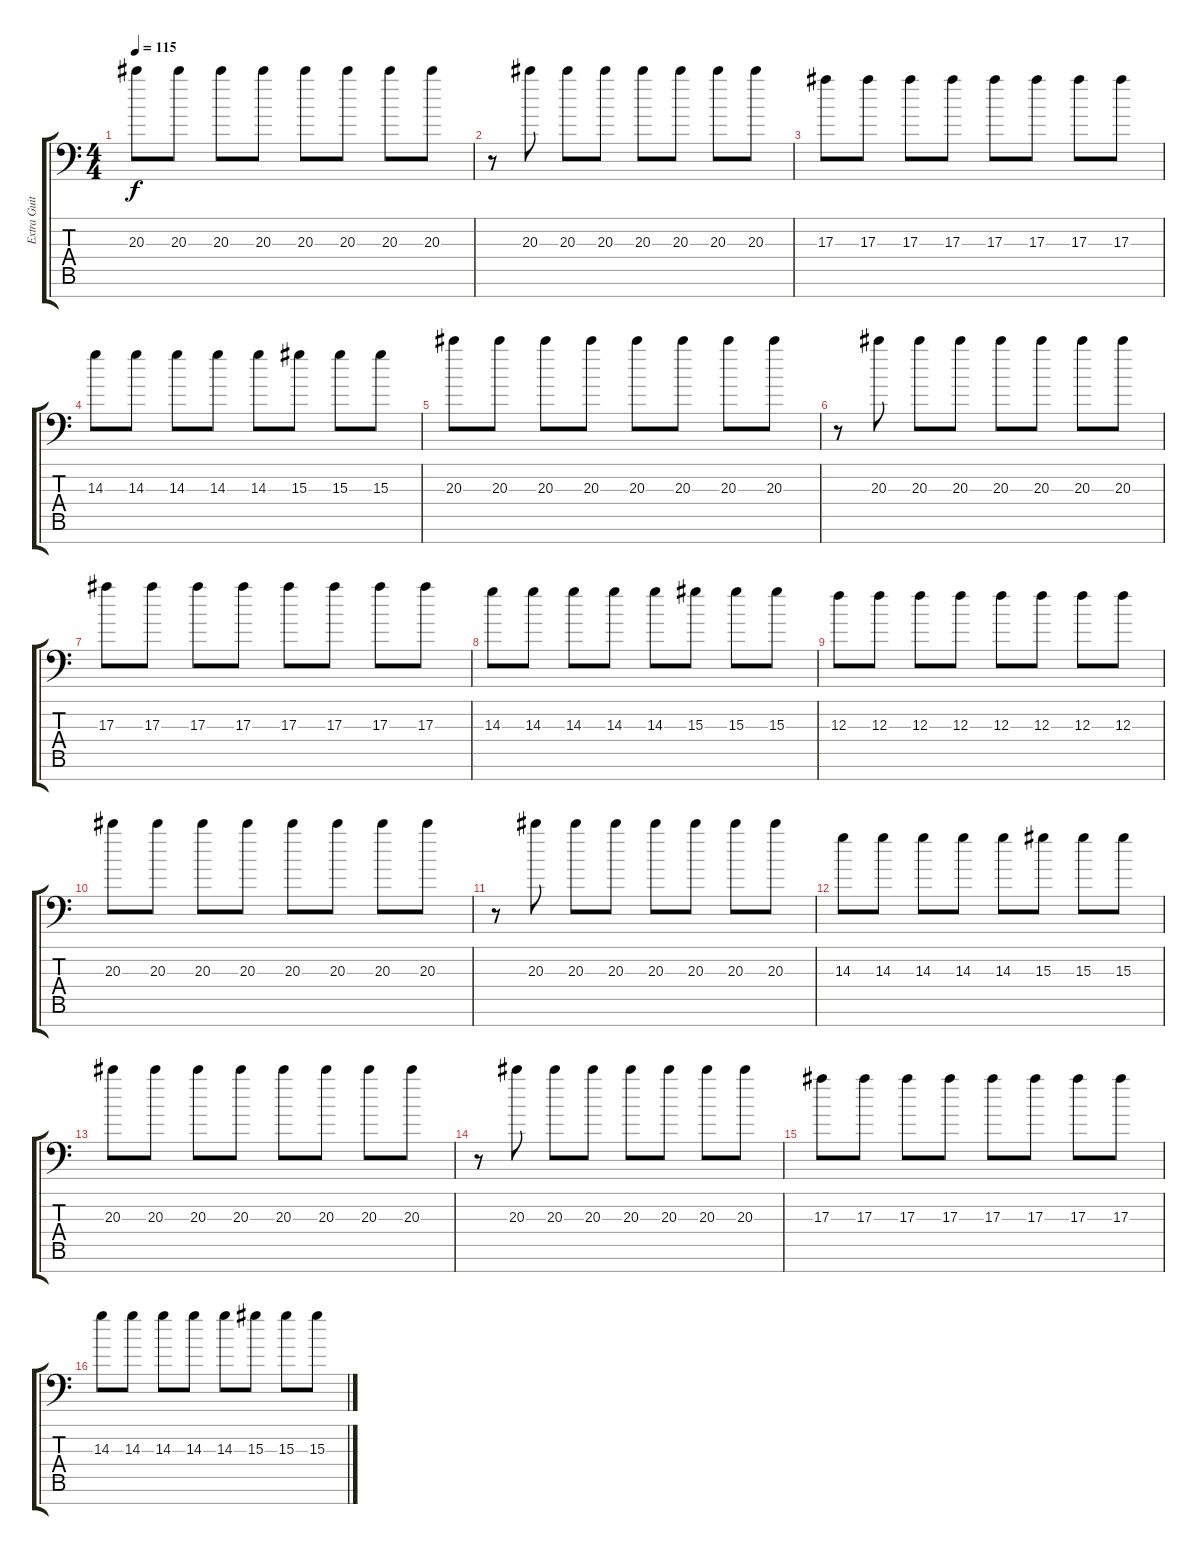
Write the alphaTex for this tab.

\track ("Extra Guitar (Munky/Head's part)" "Extra Guit") {instrument distortionguitar}
\staff {score tabs}
\tuning (D4 A3 F3 C3 G2 D2 A1) {hide}
\ts (4 4)
\tempo 115
\clef f4
\ks c
20.3.8{dy f} 20.3.8 20.3.8 20.3.8 20.3.8 20.3.8 20.3.8 20.3.8 |
r.8 20.3.8 20.3.8 20.3.8 20.3.8 20.3.8 20.3.8 20.3.8 |
17.3.8 17.3.8 17.3.8 17.3.8 17.3.8 17.3.8 17.3.8 17.3.8 |
14.3.8 14.3.8 14.3.8 14.3.8 14.3.8 15.3.8 15.3.8 15.3.8 |
20.3.8 20.3.8 20.3.8 20.3.8 20.3.8 20.3.8 20.3.8 20.3.8 |
r.8 20.3.8 20.3.8 20.3.8 20.3.8 20.3.8 20.3.8 20.3.8 |
17.3.8 17.3.8 17.3.8 17.3.8 17.3.8 17.3.8 17.3.8 17.3.8 |
14.3.8 14.3.8 14.3.8 14.3.8 14.3.8 15.3.8 15.3.8 15.3.8 |
12.3.8 12.3.8 12.3.8 12.3.8 12.3.8 12.3.8 12.3.8 12.3.8 |
20.3.8 20.3.8 20.3.8 20.3.8 20.3.8 20.3.8 20.3.8 20.3.8 |
r.8 20.3.8 20.3.8 20.3.8 20.3.8 20.3.8 20.3.8 20.3.8 |
14.3.8 14.3.8 14.3.8 14.3.8 14.3.8 15.3.8 15.3.8 15.3.8 |
20.3.8 20.3.8 20.3.8 20.3.8 20.3.8 20.3.8 20.3.8 20.3.8 |
r.8 20.3.8 20.3.8 20.3.8 20.3.8 20.3.8 20.3.8 20.3.8 |
17.3.8 17.3.8 17.3.8 17.3.8 17.3.8 17.3.8 17.3.8 17.3.8 |
14.3.8 14.3.8 14.3.8 14.3.8 14.3.8 15.3.8 15.3.8 15.3.8
